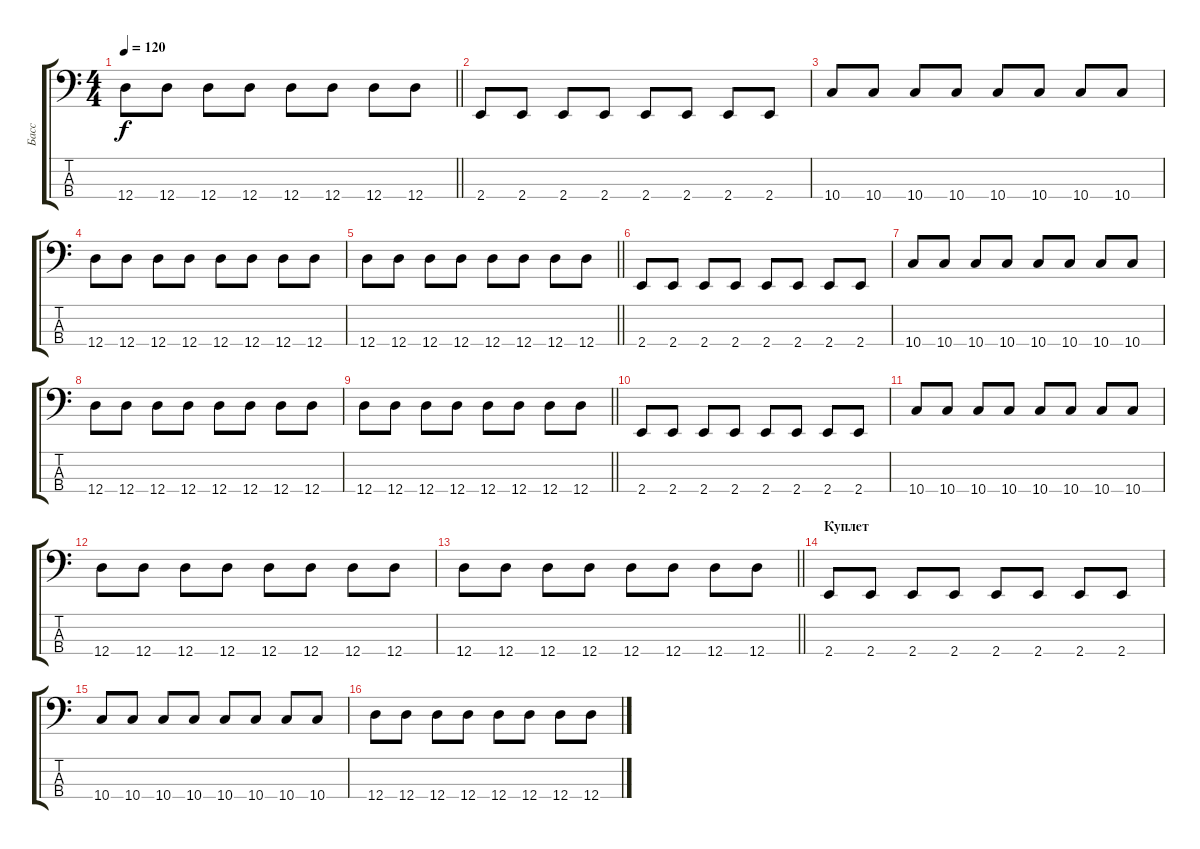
\track ("Басс" "Басс") {instrument electricbassfinger}
\staff {score tabs}
\tuning (G2 D2 A1 D1) {hide}
\ts (4 4)
\tempo 120
\clef f4
\barLineRight lightlight
\ks c
12.4.8{dy f} 12.4.8 12.4.8 12.4.8 12.4.8 12.4.8 12.4.8 12.4.8 |
2.4.8 2.4.8 2.4.8 2.4.8 2.4.8 2.4.8 2.4.8 2.4.8 |
10.4.8 10.4.8 10.4.8 10.4.8 10.4.8 10.4.8 10.4.8 10.4.8 |
12.4.8 12.4.8 12.4.8 12.4.8 12.4.8 12.4.8 12.4.8 12.4.8 |
\barLineRight lightlight
12.4.8 12.4.8 12.4.8 12.4.8 12.4.8 12.4.8 12.4.8 12.4.8 |
2.4.8 2.4.8 2.4.8 2.4.8 2.4.8 2.4.8 2.4.8 2.4.8 |
10.4.8 10.4.8 10.4.8 10.4.8 10.4.8 10.4.8 10.4.8 10.4.8 |
12.4.8 12.4.8 12.4.8 12.4.8 12.4.8 12.4.8 12.4.8 12.4.8 |
\barLineRight lightlight
12.4.8 12.4.8 12.4.8 12.4.8 12.4.8 12.4.8 12.4.8 12.4.8 |
2.4.8 2.4.8 2.4.8 2.4.8 2.4.8 2.4.8 2.4.8 2.4.8 |
10.4.8 10.4.8 10.4.8 10.4.8 10.4.8 10.4.8 10.4.8 10.4.8 |
12.4.8 12.4.8 12.4.8 12.4.8 12.4.8 12.4.8 12.4.8 12.4.8 |
\barLineRight lightlight
12.4.8 12.4.8 12.4.8 12.4.8 12.4.8 12.4.8 12.4.8 12.4.8 |
\section ("" "Куплет")
2.4.8 2.4.8 2.4.8 2.4.8 2.4.8 2.4.8 2.4.8 2.4.8 |
10.4.8 10.4.8 10.4.8 10.4.8 10.4.8 10.4.8 10.4.8 10.4.8 |
12.4.8 12.4.8 12.4.8 12.4.8 12.4.8 12.4.8 12.4.8 12.4.8
